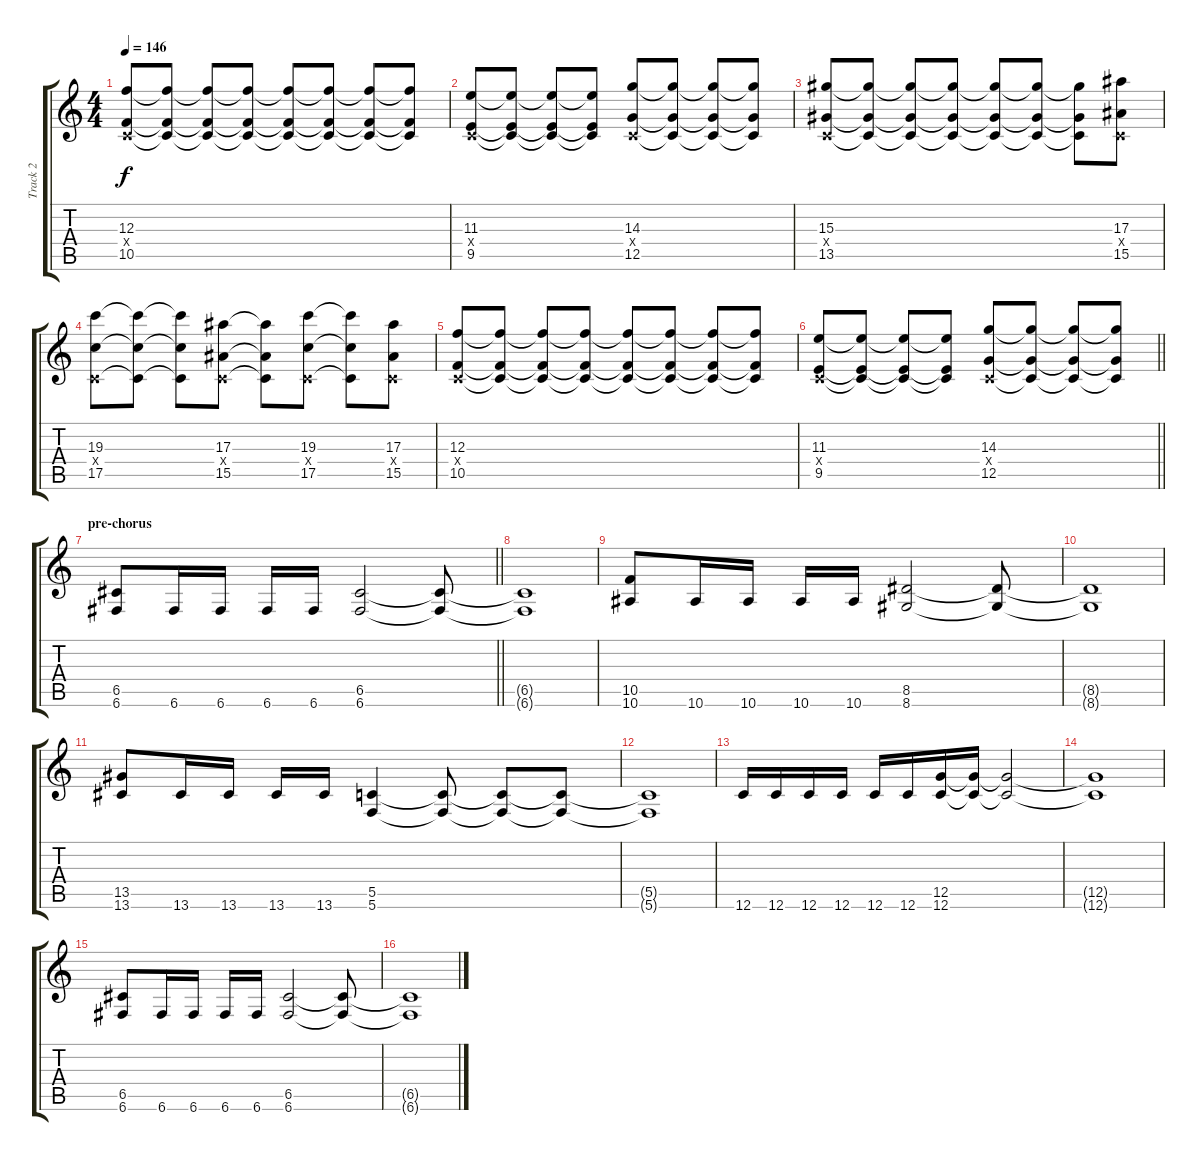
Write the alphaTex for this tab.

\track ("Track 2" "Track 2") {instrument distortionguitar bank 255}
\staff {score tabs}
\tuning (D4 A3 F3 C3 G2 C2) {hide}
\ts (4 4)
\tempo 146
\clef g2
\ks c
(12.3 0.4{x} 10.5).8{dy f} (12.3{t} 0.4{t} 10.5{t}).8 (12.3{t} 0.4{t} 10.5{t}).8 (12.3{t} 0.4{t} 10.5{t}).8 (12.3{t} 0.4{t} 10.5{t}).8 (12.3{t} 0.4{t} 10.5{t}).8 (12.3{t} 0.4{t} 10.5{t}).8 (12.3{t} 0.4{t} 10.5{t}).8 |
(11.3 0.4{x} 9.5).8 (11.3{t} 0.4{t} 9.5{t}).8 (11.3{t} 0.4{t} 9.5{t}).8 (11.3{t} 0.4{t} 9.5{t}).8 (14.3 0.4{x} 12.5).8 (14.3{t} 0.4{t} 12.5{t}).8 (14.3{t} 0.4{t} 12.5{t}).8 (14.3{t} 0.4{t} 12.5{t}).8 |
(15.3 0.4{x} 13.5).8 (15.3{t} 0.4{t} 13.5{t}).8 (15.3{t} 0.4{t} 13.5{t}).8 (15.3{t} 0.4{t} 13.5{t}).8 (15.3{t} 0.4{t} 13.5{t}).8 (15.3{t} 0.4{t} 13.5{t}).8 (15.3{t} 0.4{t} 13.5{t}).8 (17.3 0.4{x} 15.5).8 |
(19.3 0.4{x} 17.5).8 (19.3{t} 0.4{t} 17.5{t}).8 (19.3{t} 0.4{t} 17.5{t}).8 (17.3 0.4{x} 15.5).8 (17.3{t} 0.4{t} 15.5{t}).8 (19.3 0.4{x} 17.5).8 (19.3{t} 0.4{t} 17.5{t}).8 (17.3 0.4{x} 15.5).8 |
(12.3 0.4{x} 10.5).8 (12.3{t} 0.4{t} 10.5{t}).8 (12.3{t} 0.4{t} 10.5{t}).8 (12.3{t} 0.4{t} 10.5{t}).8 (12.3{t} 0.4{t} 10.5{t}).8 (12.3{t} 0.4{t} 10.5{t}).8 (12.3{t} 0.4{t} 10.5{t}).8 (12.3{t} 0.4{t} 10.5{t}).8 |
\barLineRight lightlight
(11.3 0.4{x} 9.5).8 (11.3{t} 0.4{t} 9.5{t}).8 (11.3{t} 0.4{t} 9.5{t}).8 (11.3{t} 0.4{t} 9.5{t}).8 (14.3 0.4{x} 12.5).8 (14.3{t} 0.4{t} 12.5{t}).8 (14.3{t} 0.4{t} 12.5{t}).8 (14.3{t} 0.4{t} 12.5{t}).8 |
\section ("" "pre-chorus")
\barLineRight lightlight
(6.5 6.6).8 6.6.16 6.6.16 6.6.16 6.6.16 (6.5 6.6).2 (6.5{t} 6.6{t}).8 |
\section ("" "")
(6.5{t} 6.6{t}).1 |
(10.5 10.6).8 10.6.16 10.6.16 10.6.16 10.6.16 (8.5 8.6).2 (8.5{t} 8.6{t}).8 |
(8.5{t} 8.6{t}).1 |
(13.5 13.6).8 13.6.16 13.6.16 13.6.16 13.6.16 (5.5 5.6).4 (5.5{t} 5.6{t}).8 (5.5{t} 5.6{t}).8 (5.5{t} 5.6{t}).8 |
(5.5{t} 5.6{t}).1 |
12.6.16 12.6.16 12.6.16 12.6.16 12.6.16 12.6.16 (12.5 12.6).16 (12.5{t} 12.6{t}).16 (12.5{t} 12.6{t}).2 |
(12.5{t} 12.6{t}).1 |
(6.5 6.6).8 6.6.16 6.6.16 6.6.16 6.6.16 (6.5 6.6).2 (6.5{t} 6.6{t}).8 |
(6.5{t} 6.6{t}).1
